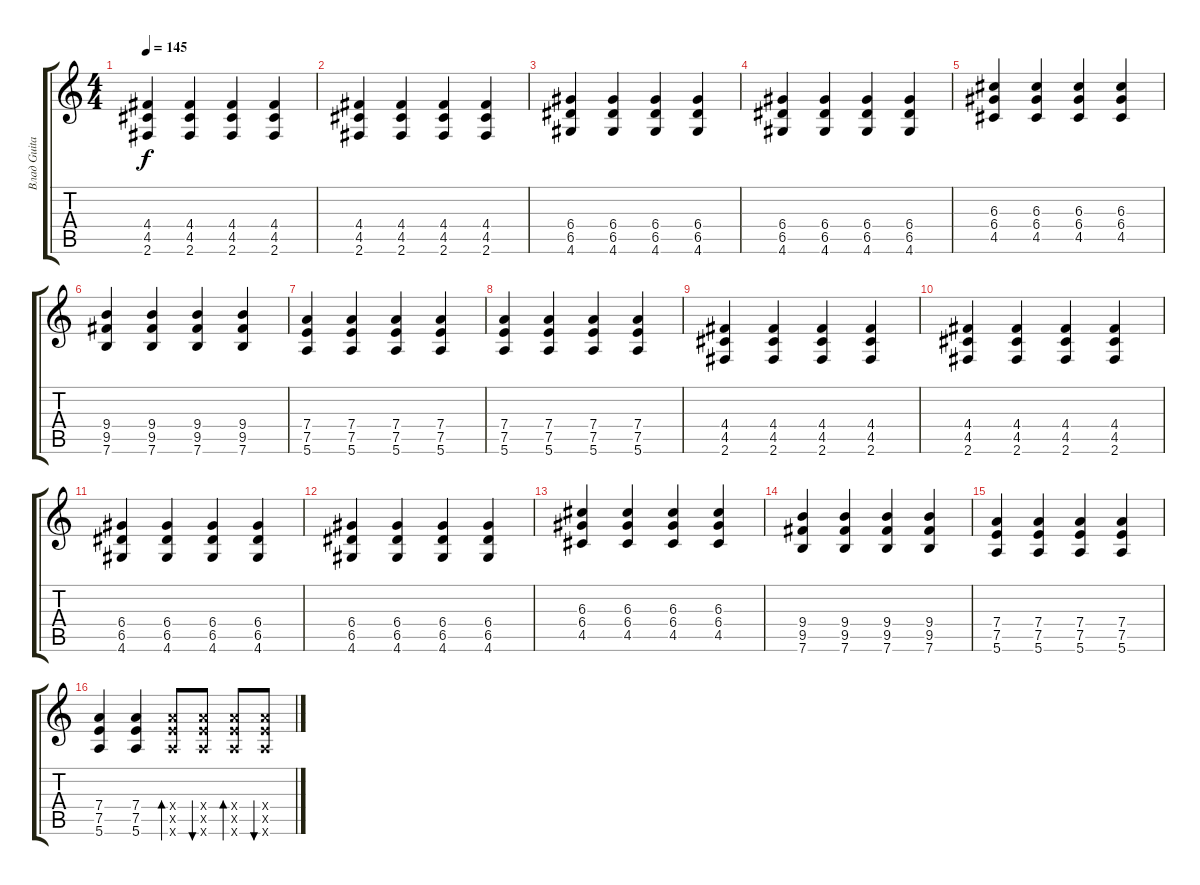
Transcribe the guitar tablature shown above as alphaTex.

\track ("Влад Guitar" "Влад Guita") {instrument overdrivenguitar}
\staff {score tabs}
\tuning (E4 B3 G3 D3 A2 E2) {hide}
\ts (4 4)
\tempo 145
\clef g2
\ks c
(4.4 4.5 2.6).4{dy f} (4.4 4.5 2.6).4 (4.4 4.5 2.6).4 (4.4 4.5 2.6).4 |
(4.4 4.5 2.6).4 (4.4 4.5 2.6).4 (4.4 4.5 2.6).4 (4.4 4.5 2.6).4 |
(6.4 6.5 4.6).4 (6.4 6.5 4.6).4 (6.4 6.5 4.6).4 (6.4 6.5 4.6).4 |
(6.4 6.5 4.6).4 (6.4 6.5 4.6).4 (6.4 6.5 4.6).4 (6.4 6.5 4.6).4 |
(6.3 6.4 4.5).4 (6.3 6.4 4.5).4 (6.3 6.4 4.5).4 (6.3 6.4 4.5).4 |
(9.4 9.5 7.6).4 (9.4 9.5 7.6).4 (9.4 9.5 7.6).4 (9.4 9.5 7.6).4 |
(7.4 7.5 5.6).4 (7.4 7.5 5.6).4 (7.4 7.5 5.6).4 (7.4 7.5 5.6).4 |
(7.4 7.5 5.6).4 (7.4 7.5 5.6).4 (7.4 7.5 5.6).4 (7.4 7.5 5.6).4 |
(4.4 4.5 2.6).4 (4.4 4.5 2.6).4 (4.4 4.5 2.6).4 (4.4 4.5 2.6).4 |
(4.4 4.5 2.6).4 (4.4 4.5 2.6).4 (4.4 4.5 2.6).4 (4.4 4.5 2.6).4 |
(6.4 6.5 4.6).4 (6.4 6.5 4.6).4 (6.4 6.5 4.6).4 (6.4 6.5 4.6).4 |
(6.4 6.5 4.6).4 (6.4 6.5 4.6).4 (6.4 6.5 4.6).4 (6.4 6.5 4.6).4 |
(6.3 6.4 4.5).4 (6.3 6.4 4.5).4 (6.3 6.4 4.5).4 (6.3 6.4 4.5).4 |
(9.4 9.5 7.6).4 (9.4 9.5 7.6).4 (9.4 9.5 7.6).4 (9.4 9.5 7.6).4 |
(7.4 7.5 5.6).4 (7.4 7.5 5.6).4 (7.4 7.5 5.6).4 (7.4 7.5 5.6).4 |
(7.4 7.5 5.6).4 (7.4 7.5 5.6).4 (7.4{x} 7.5{x} 5.6{x}).8{bd 60} (7.4{x} 7.5{x} 5.6{x}).8{bu 60} (7.4{x} 7.5{x} 5.6{x}).8{bd 60} (7.4{x} 7.5{x} 5.6{x}).8{bu 60}
